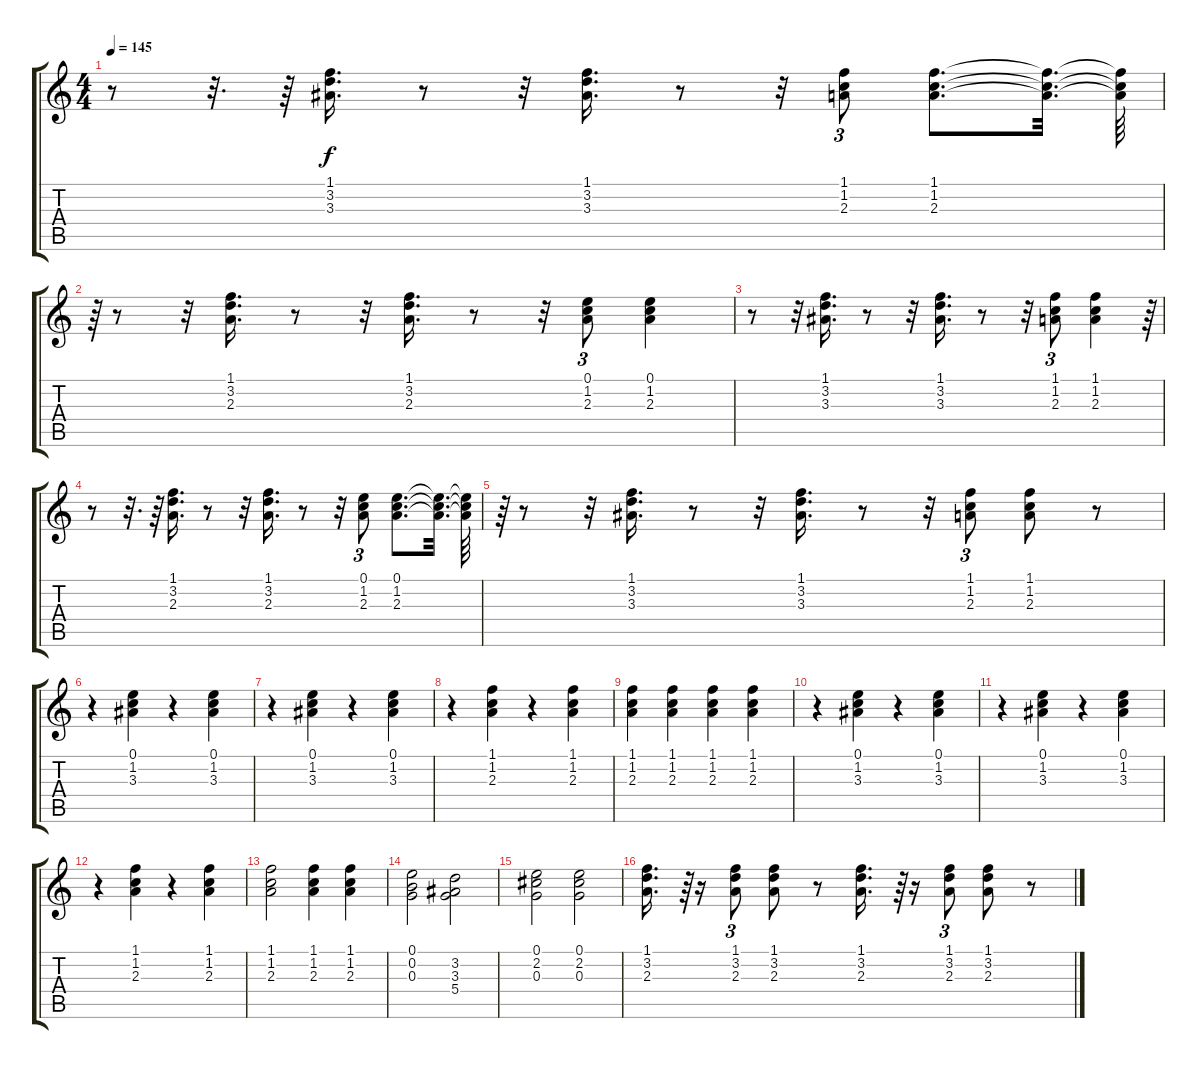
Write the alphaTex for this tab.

\track "" {instrument distortionguitar}
\staff {score tabs}
\tuning (E4 B3 G3 D3 A2 E2) {hide}
\ts (4 4)
\tempo 145
\clef g2
\ks c
r.8{dy f} r.32{d} r.64 (1.1 3.2 3.3).16{d} r.8 r.32 (1.1 3.2 3.3).16{d} r.8 r.32 (1.1 1.2 2.3).8{tu (3 2)} (1.1 1.2 2.3).8{d} (1.1{t} 1.2{t} 2.3{t}).32{d} (1.1{t} 1.2{t} 2.3{t}).64 |
r.64{tu (3 2)} r.8 r.32 (1.1 3.2 2.3).16{d} r.8 r.32 (1.1 3.2 2.3).16{d} r.8 r.32 (0.1 1.2 2.3).8{tu (3 2)} (0.1 1.2 2.3).4 |
r.8 r.32 (1.1 3.2 3.3).16{d} r.8 r.32 (1.1 3.2 3.3).16{d} r.8 r.32 (1.1 1.2 2.3).8{tu (3 2)} (1.1 1.2 2.3).4 r.64{tu (3 2)} |
r.8 r.32{d} r.64 (1.1 3.2 2.3).16{d} r.8 r.32 (1.1 3.2 2.3).16{d} r.8 r.32 (0.1 1.2 2.3).8{tu (3 2)} (0.1 1.2 2.3).8{d} (0.1{t} 1.2{t} 2.3{t}).32{d} (0.1{t} 1.2{t} 2.3{t}).64 |
r.64{tu (3 2)} r.8 r.32 (1.1 3.2 3.3).16{d} r.8 r.32 (1.1 3.2 3.3).16{d} r.8 r.32 (1.1 1.2 2.3).8{tu (3 2)} (1.1 1.2 2.3).8 r.8 |
r.4 (0.1 1.2 3.3).4 r.4 (0.1 1.2 3.3).4 |
r.4 (0.1 1.2 3.3).4 r.4 (0.1 1.2 3.3).4 |
r.4 (1.1 1.2 2.3).4 r.4 (1.1 1.2 2.3).4 |
(1.1 1.2 2.3).4 (1.1 1.2 2.3).4 (1.1 1.2 2.3).4 (1.1 1.2 2.3).4 |
r.4 (0.1 1.2 3.3).4 r.4 (0.1 1.2 3.3).4 |
r.4 (0.1 1.2 3.3).4 r.4 (0.1 1.2 3.3).4 |
r.4 (1.1 1.2 2.3).4 r.4 (1.1 1.2 2.3).4 |
(1.1 1.2 2.3).2 (1.1 1.2 2.3).4 (1.1 1.2 2.3).4 |
(0.1 0.2 0.3).2 (3.2 3.3 5.4).2 |
(0.1 2.2 0.3).2 (0.1 2.2 0.3).2 |
(1.1 3.2 2.3).16{d} r.64{tu (3 2)} r.16 (1.1 3.2 2.3).8{tu (3 2)} (1.1 3.2 2.3).8 r.8 (1.1 3.2 2.3).16{d} r.64{tu (3 2)} r.16 (1.1 3.2 2.3).8{tu (3 2)} (1.1 3.2 2.3).8 r.8
